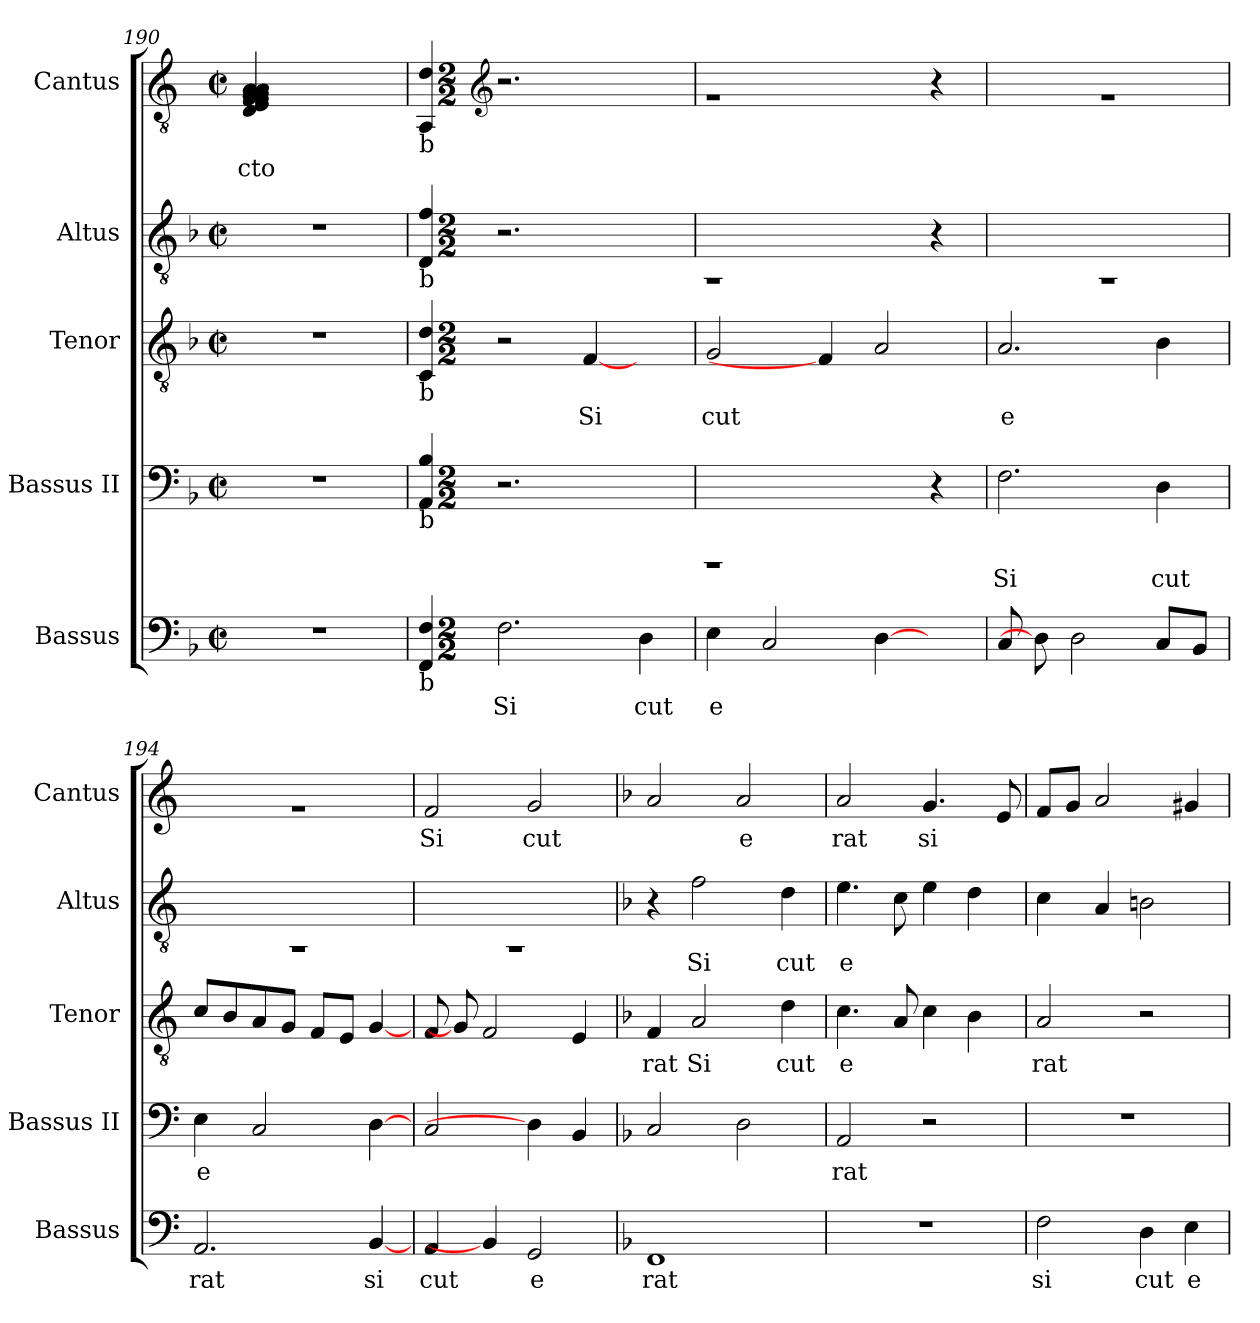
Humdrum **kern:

**kern	**text	**kern	**text	**text	**kern	**text	**text	**kern	**text	**kern	**text	**text
*part5	*part5	*part4	*part4	*part4	*part3	*part3	*part3	*part2	*part2	*part1	*part1	*part1
*staff5	*staff5	*staff4	*staff4	*staff4	*staff3	*staff3	*staff3	*staff2	*staff2	*staff1	*staff1	*staff1
*I"Bassus	*	*I"Bassus II	*	*	*I"Tenor	*	*	*I"Altus	*	*I"Cantus	*	*
*I'Bassus	*	*I'Bassus II	*	*	*I'Tenor	*	*	*I'Altus	*	*I'Cantus	*	*
*clefF4	*	*clefF4	*	*	*clefGv2	*	*	*clefGv2	*	*clefGv2	*	*
*k[b-]	*	*k[b-]	*	*	*k[b-]	*	*	*k[b-]	*	*k[]	*	*
*F:	*	*F:	*	*	*F:	*	*	*F:	*	*C:	*	*
*M2/2	*	*M2/2	*	*	*M2/2	*	*	*M2/2	*	*M2/2	*	*
*met(c|)	*	*met(c|)	*	*	*met(c|)	*	*	*met(c|)	*	*met(c|)	*	*
=190	=190	=190	=190	=190	=190	=190	=190	=190	=190	=190	=190	=190
!	!	!	!	!	!	!	!	!	!	!	!LO:LY:b	!
1r	.	1r	.	.	1r	.	.	1r	.	(>(>4A/ 4A/ 4A/ 4G/ 4F/ 4G/ 4A/ 4G/ 4F/ 4E/ 4D/	cto	.
.	.	.	.	.	.	.	.	.	.	2.ryy	.	.
!!LO:LB:g=z
=191	=191	=191	=191	=191	=191	=191	=191	=191	=191	=191	=191	=191
*k[]	*	*k[]	*	*	*k[]	*	*	*k[]	*	*	*	*
*C:	*	*C:	*	*	*C:	*	*	*C:	*	*	*	*
!	!	!	!	!	!	!	!	!	!	!LO:TX:b:t=b	!	!
!	!	!	!	!	!	!	!	!LO:TX:b:t=b	!	!	!	!
!	!	!	!	!	!LO:TX:b:t=b	!	!	!	!	!	!	!
!	!	!LO:TX:b:t=b	!	!	!	!	!	!	!	!	!	!
!LO:TX:b:t=b	!	!	!	!	!	!	!	!	!	!	!	!
!	!	!	!	!LO:LY:b:rj	!	!	!LO:LY:b:rj	!	!LO:LY:b:rj	!	!	!LO:LY:b:rj
4F/ 4FF/	.	4AA/ 4B/	.	.	4d/ 4C/	.	.	4f/ 4D/	.	4d/ 4AA/	.	.
*	*	*	*	*	*	*	*	*	*	*clefG2	*	*
*M2/2	*	*M2/2	*	*	*M2/2	*	*	*M2/2	*	*M2/2	*	*
*met(c|)	*	*met(c|)	*	*	*met(c|)	*	*	*met(c|)	*	*met(c|)	*	*
!	!LO:LY:b:cj	!	!	!	!	!	!	!	!	!	!	!
2.F\	Si	2.r	.	.	2r	.	.	2.r	.	2.r	.	.
!	!	!	!	!	!	!LO:LY:b:cj	!	!	!	!	!	!
.	.	.	.	.	[4F/	Si	.	.	.	.	.	.
!	!LO:LY:b:cj	!	!	!	!	!	!	!	!	!	!	!
4D\	cut	4ryy	.	.	4ryy	.	.	4ryy	.	4ryy	.	.
=192	=192	=192	=192	=192	=192	=192	=192	=192	=192	=192	=192	=192
!	!LO:LY:b:cj	!LO:N:vis=1	!	!	!	!LO:LY:b	!	!LO:N:vis=1	!	!LO:N:vis=1	!	!
4E\	e	1rEEE	.	.	2G/	cut	.	1rAA	.	1ra	.	.
2C/	.	.	.	.	.	.	.	.	.	.	.	.
.	.	.	.	.	4F/]	.	.	.	.	.	.	.
[4D\	.	.	.	.	2A/	.	.	.	.	.	.	.
4ryy	.	4r	.	.	.	.	.	4r	.	4r	.	.
=193	=193	=193	=193	=193	=193	=193	=193	=193	=193	=193	=193	=193
!	!	!	!LO:LY:b:cj	!	!	!LO:LY:b:cj	!	!LO:N:vis=1	!	!LO:N:vis=1	!	!
8C/	.	2.F\	Si	.	2.A/	e	.	1rAA	.	1ra	.	.
8D\]	.	.	.	.	.	.	.	.	.	.	.	.
2D\	.	.	.	.	.	.	.	.	.	.	.	.
!	!	!	!LO:LY:b:cj	!	!	!	!	!	!	!	!	!
8C/L	.	4D\	cut	.	4B\	.	.	.	.	.	.	.
8BB/J	.	.	.	.	.	.	.	.	.	.	.	.
=194	=194	=194	=194	=194	=194	=194	=194	=194	=194	=194	=194	=194
!	!LO:LY:b:cj	!	!LO:LY:b:cj	!	!	!	!	!LO:N:vis=1	!	!LO:N:vis=1	!	!
2.AA/	rat	4E\	e	.	8c/L	.	.	1rAA	.	1ra	.	.
.	.	.	.	.	8B/	.	.	.	.	.	.	.
.	.	2C/	.	.	8A/	.	.	.	.	.	.	.
.	.	.	.	.	8G/J	.	.	.	.	.	.	.
.	.	.	.	.	8F/L	.	.	.	.	.	.	.
.	.	.	.	.	8E/J	.	.	.	.	.	.	.
!	!LO:LY:b:cj	!	!	!	!	!	!	!	!	!	!	!
[4BB/	si	[4D\	.	.	[4G/	.	.	.	.	.	.	.
=195	=195	=195	=195	=195	=195	=195	=195	=195	=195	=195	=195	=195
!	!LO:LY:b:cj	!	!	!	!	!	!	!LO:N:vis=1	!	!	!LO:LY:b:cj	!
4AA/	cut	2C/	.	.	8F/	.	.	1rAA	.	2f/	Si	.
.	.	.	.	.	8G/]	.	.	.	.	.	.	.
4BB/]	.	.	.	.	2F/	.	.	.	.	.	.	.
!	!LO:LY:b:cj	!	!	!	!	!	!	!	!	!	!LO:LY:b	!
2GG/	e	4D\]	.	.	.	.	.	.	.	2g/	cut	.
.	.	4BB/	.	.	4E/	.	.	.	.	.	.	.
!!LO:LB:g=z
=196	=196	=196	=196	=196	=196	=196	=196	=196	=196	=196	=196	=196
*k[b-]	*	*k[b-]	*	*	*k[b-]	*	*	*k[b-]	*	*k[b-]	*	*
*F:	*	*F:	*	*	*F:	*	*	*F:	*	*F:	*	*
!	!LO:LY:b:cj	!	!	!	!	!LO:LY:b:cj	!	!	!	!	!	!
1FF	rat	2C/	.	.	4F/	rat	.	4r	.	2a/	.	.
!	!	!	!	!	!	!LO:LY:b:cj	!	!	!LO:LY:b:cj	!	!	!
.	.	.	.	.	2A/	Si	.	2f\	Si	.	.	.
!	!	!	!	!	!	!	!	!	!	!	!LO:LY:b:cj	!
.	.	2D\	.	.	.	.	.	.	.	2a/	e	.
!	!	!	!	!	!	!LO:LY:b:cj	!	!	!LO:LY:b:cj	!	!	!
.	.	.	.	.	4d\	cut	.	4d\	cut	.	.	.
=197	=197	=197	=197	=197	=197	=197	=197	=197	=197	=197	=197	=197
!	!	!	!LO:LY:b:cj	!	!	!LO:LY:b:cj	!	!	!LO:LY:b:cj	!	!LO:LY:b:cj	!
1r	.	2AA/	rat	.	4.c\	e	.	4.e\	e	2a/	rat	.
.	.	.	.	.	8A/	.	.	8c\	.	.	.	.
!	!	!	!	!	!	!	!	!	!	!	!LO:LY:b:cj	!
.	.	2r	.	.	4c\	.	.	4e\	.	4.g/	si	.
.	.	.	.	.	4B-\	.	.	4d\	.	.	.	.
.	.	.	.	.	.	.	.	.	.	8e/	.	.
=198	=198	=198	=198	=198	=198	=198	=198	=198	=198	=198	=198	=198
!	!LO:LY:b:cj	!	!	!	!	!LO:LY:b:cj	!	!	!	!	!	!
2F\	si	1r	.	.	2A/	rat	.	4c\	.	8f/L	.	.
.	.	.	.	.	.	.	.	.	.	8g/J	.	.
.	.	.	.	.	.	.	.	4A/	.	2a/	.	.
!	!LO:LY:b:cj	!	!	!	!	!	!	!	!	!	!	!
4D\	cut	.	.	.	2r	.	.	2Bn\	.	.	.	.
!	!LO:LY:b:cj	!	!	!	!	!	!	!	!	!	!	!
4E\	e	.	.	.	.	.	.	.	.	4g#/	.	.
=	=	=	=	=	=	=	=	=	=	=	=	=
*-	*-	*-	*-	*-	*-	*-	*-	*-	*-	*-	*-	*-
